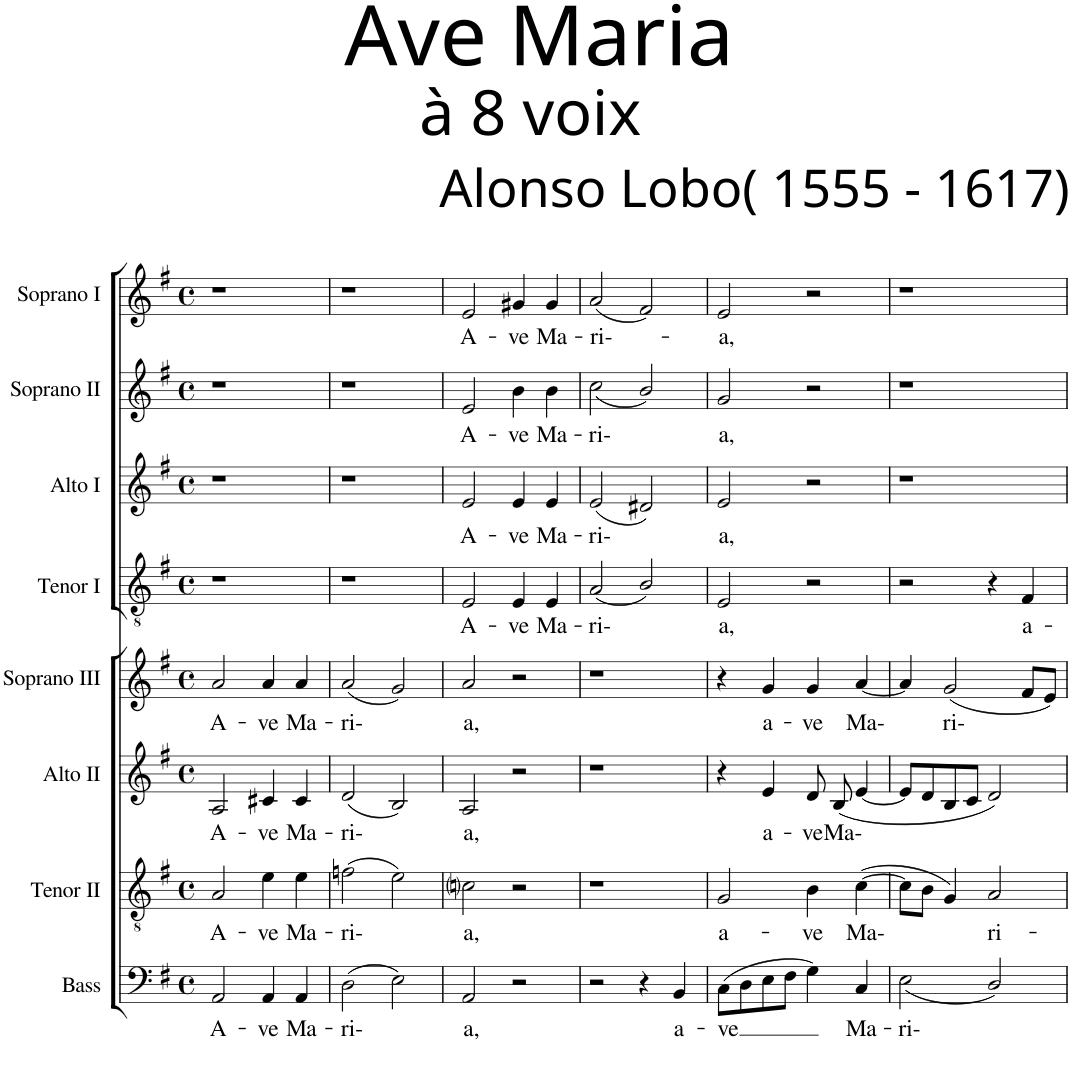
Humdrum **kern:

**kern	**text	**kern	**text	**kern	**text	**kern	**text	**kern	**text	**kern	**text	**kern	**text	**kern	**text
*part8	*part8	*part7	*part7	*part6	*part6	*part5	*part5	*part4	*part4	*part3	*part3	*part2	*part2	*part1	*part1
*staff8	*staff8	*staff7	*staff7	*staff6	*staff6	*staff5	*staff5	*staff4	*staff4	*staff3	*staff3	*staff2	*staff2	*staff1	*staff1
*I"Bass	*	*I"Tenor II	*	*I"Alto II	*	*I"Soprano III	*	*I"Tenor I	*	*I"Alto I	*	*I"Soprano II	*	*I"Soprano I	*
*I'B	*	*I'T II	*	*I'A II	*	*I'S III	*	*I'T I	*	*I'A I	*	*I'S II	*	*I'S I	*
*clefF4	*	*clefGv2	*	*clefG2	*	*clefG2	*	*clefGv2	*	*clefG2	*	*clefG2	*	*clefG2	*
*k[f#]	*	*k[f#]	*	*k[f#]	*	*k[f#]	*	*k[f#]	*	*k[f#]	*	*k[f#]	*	*k[f#]	*
*G:	*	*G:	*	*G:	*	*G:	*	*G:	*	*G:	*	*G:	*	*G:	*
*M4/4	*	*M4/4	*	*M4/4	*	*M4/4	*	*M4/4	*	*M4/4	*	*M4/4	*	*M4/4	*
*met(c)	*	*met(c)	*	*met(c)	*	*met(c)	*	*met(c)	*	*met(c)	*	*met(c)	*	*met(c)	*
=1	=1	=1	=1	=1	=1	=1	=1	=1	=1	=1	=1	=1	=1	=1	=1
!	!LO:LY:b	!	!LO:LY:b	!	!LO:LY:b	!	!LO:LY:b	!	!	!	!	!	!	!	!
2AA/	A-	2A/	A-	2A/	A-	2a/	A-	1r	.	1r	.	1r	.	1r	.
!	!LO:LY:b	!	!LO:LY:b	!	!LO:LY:b	!	!LO:LY:b	!	!	!	!	!	!	!	!
4AA/	-ve	4e\	-ve	4c#X/	-ve	4a/	-ve	.	.	.	.	.	.	.	.
!	!LO:LY:b	!	!LO:LY:b	!	!LO:LY:b	!	!LO:LY:b	!	!	!	!	!	!	!	!
4AA/	Ma-	4e\	Ma-	4c#/	Ma-	4a/	Ma-	.	.	.	.	.	.	.	.
=2	=2	=2	=2	=2	=2	=2	=2	=2	=2	=2	=2	=2	=2	=2	=2
!	!LO:LY:b	!	!LO:LY:b	!	!LO:LY:b	!	!LO:LY:b	!	!	!	!	!	!	!	!
(>2D\	-ri-	(>2fn\	-ri-	(<2d/	-ri-	(<2a/	-ri-	1r	.	1r	.	1r	.	1r	.
2E\)	.	2e\)	.	2B/)	.	2g/)	.	.	.	.	.	.	.	.	.
=3	=3	=3	=3	=3	=3	=3	=3	=3	=3	=3	=3	=3	=3	=3	=3
!	!LO:LY:b	!	!LO:LY:b	!	!LO:LY:b	!	!LO:LY:b	!	!LO:LY:b	!	!LO:LY:b	!	!LO:LY:b	!	!LO:LY:b
2AA/	a,	2cni\	a,	2A/	a,	2a/	a,	2E/	A-	2e/	A-	2e/	A-	2e/	A-
!	!	!	!	!	!	!	!	!	!LO:LY:b	!	!LO:LY:b	!	!LO:LY:b	!	!LO:LY:b
2r	.	2r	.	2r	.	2r	.	4E/	-ve	4e/	-ve	4b\	-ve	4g#X/	-ve
!	!	!	!	!	!	!	!	!	!LO:LY:b	!	!LO:LY:b	!	!LO:LY:b	!	!LO:LY:b
.	.	.	.	.	.	.	.	4E/	Ma-	4e/	Ma-	4b\	Ma-	4g#/	Ma-
=4	=4	=4	=4	=4	=4	=4	=4	=4	=4	=4	=4	=4	=4	=4	=4
!	!	!	!	!	!	!	!	!	!LO:LY:b	!	!LO:LY:b	!	!LO:LY:b	!	!LO:LY:b
2r	.	1r	.	1r	.	1r	.	(<2A/	-ri-	(<2e/	-ri-	(<2cc\	-ri-	(<2a/	-ri--
4r	.	.	.	.	.	.	.	2B/)	.	2d#X/)	.	2b/)	.	2f#/)	.
!	!LO:LY:b	!	!	!	!	!	!	!	!	!	!	!	!	!	!
4BB/	a-	.	.	.	.	.	.	.	.	.	.	.	.	.	.
=5	=5	=5	=5	=5	=5	=5	=5	=5	=5	=5	=5	=5	=5	=5	=5
!	!LO:LY:b	!	!LO:LY:b	!	!	!	!	!	!LO:LY:b	!	!LO:LY:b	!	!LO:LY:b	!	!LO:LY:b
(>8C\L	-ve	2G/	a-	4r	.	4r	.	2E/	a,	2e/	a,	2g/	a,	2e/	-a,
8D\	.	.	.	.	.	.	.	.	.	.	.	.	.	.	.
!	!	!	!	!	!LO:LY:b	!	!LO:LY:b	!	!	!	!	!	!	!	!
8E\	.	.	.	4e/	a-	4g/	a-	.	.	.	.	.	.	.	.
8F#\J	.	.	.	.	.	.	.	.	.	.	.	.	.	.	.
!	!	!	!LO:LY:b	!	!LO:LY:b	!	!LO:LY:b	!	!	!	!	!	!	!	!
4G\)	.	4B\	-ve	8d/	-ve	4g/	-ve	2r	.	2r	.	2r	.	2r	.
!	!	!	!	!	!LO:LY:b	!	!	!	!	!	!	!	!	!	!
.	.	.	.	(<8B/	Ma-	.	.	.	.	.	.	.	.	.	.
!	!LO:LY:b	!	!LO:LY:b	!	!	!	!LO:LY:b	!	!	!	!	!	!	!	!
4C/	Ma-	(>[4c\	Ma-	[4e/	.	[4a/	Ma-	.	.	.	.	.	.	.	.
=6	=6	=6	=6	=6	=6	=6	=6	=6	=6	=6	=6	=6	=6	=6	=6
!	!LO:LY:b	!	!	!	!	!	!	!	!	!	!	!	!	!	!
(<2E\	-ri-	8c\L]	.	8e/L]	.	4a/]	.	2r	.	1r	.	1r	.	1r	.
.	.	8B\J	.	8d/	.	.	.	.	.	.	.	.	.	.	.
!	!	!	!	!	!	!	!LO:LY:b	!	!	!	!	!	!	!	!
.	.	4G/)	.	8B/	.	(<2g/	ri-	.	.	.	.	.	.	.	.
.	.	.	.	8c/J	.	.	.	.	.	.	.	.	.	.	.
!	!	!	!LO:LY:b	!	!	!	!	!	!	!	!	!	!	!	!
2D/)	.	2A/	ri-	2d/)	.	.	.	4r	.	.	.	.	.	.	.
!	!	!	!	!	!	!	!	!	!LO:LY:b	!	!	!	!	!	!
.	.	.	.	.	.	8f#/L	.	4F#/	a-	.	.	.	.	.	.
.	.	.	.	.	.	8e/J)	.	.	.	.	.	.	.	.	.
=	=	=	=	=	=	=	=	=	=	=	=	=	=	=	=
*-	*-	*-	*-	*-	*-	*-	*-	*-	*-	*-	*-	*-	*-	*-	*-
